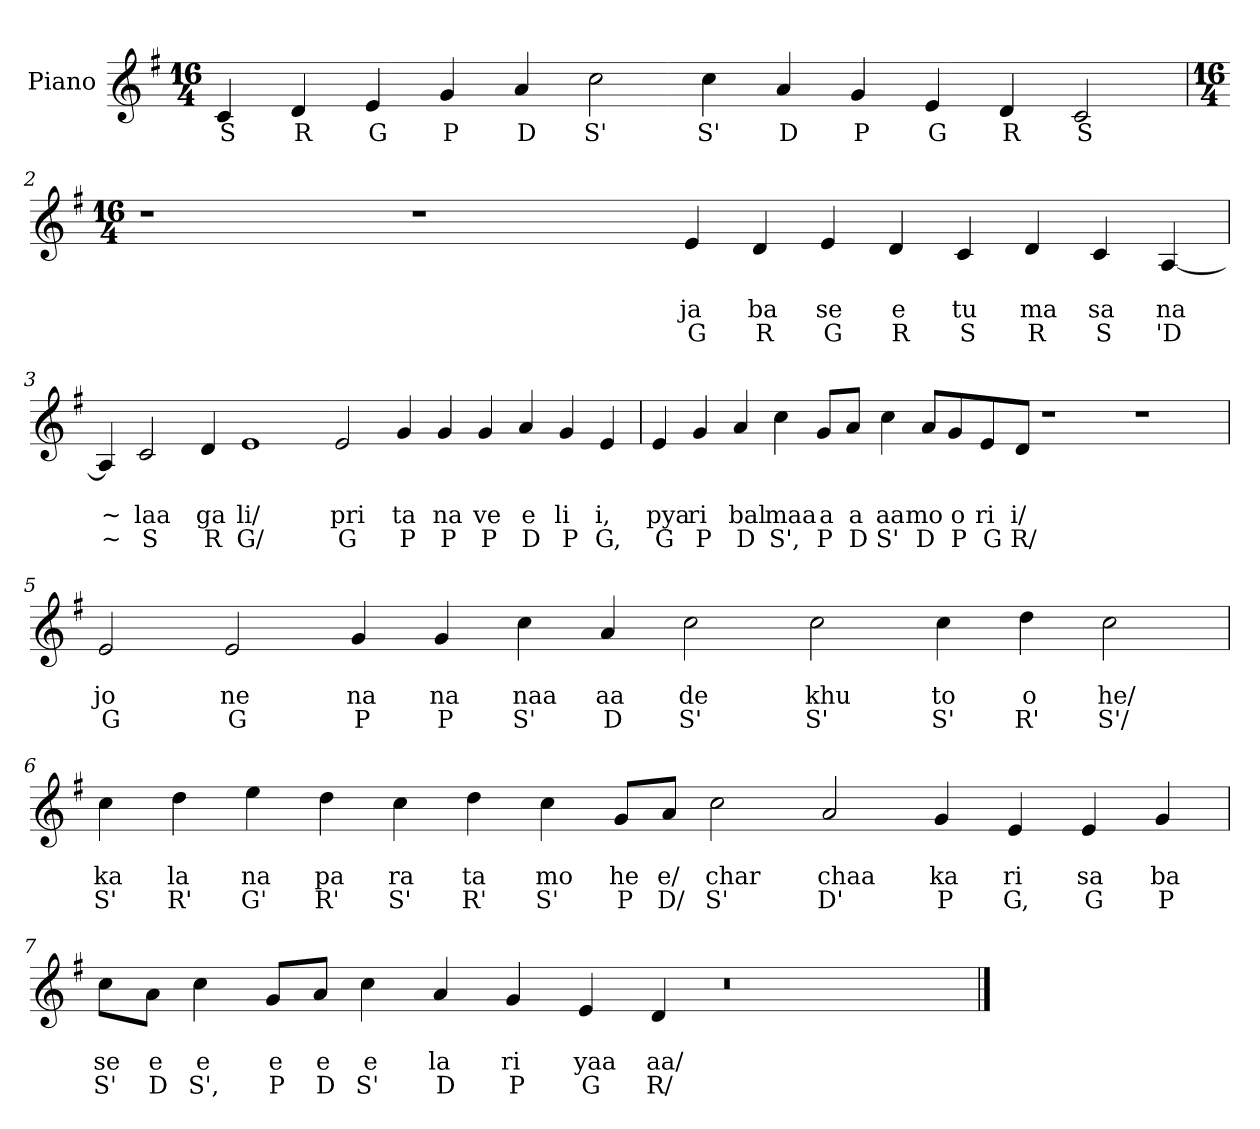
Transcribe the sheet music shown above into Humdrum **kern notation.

**kern	**text	**text	**text
*part1	*part1	*part1	*part1
*staff1	*staff1	*staff1	*staff1
*I"Piano	*	*	*
*I'Pno.	*	*	*
*clefG2	*	*	*
*k[f#]	*	*	*
*M16/4	*	*	*
=1	=1	=1	=1
!	!LO:LY:b	!	!
4c/	S	.	.
!	!LO:LY:b	!	!
4d/	R	.	.
!	!LO:LY:b	!	!
4e/	G	.	.
!	!LO:LY:b	!	!
4g/	P	.	.
!	!LO:LY:b	!	!
4a/	D	.	.
!	!LO:LY:b	!	!
2cc\	S'	.	.
!	!LO:LY:b	!	!
4cc\	S'	.	.
!	!LO:LY:b	!	!
4a/	D	.	.
!	!LO:LY:b	!	!
4g/	P	.	.
!	!LO:LY:b	!	!
4e/	G	.	.
!	!LO:LY:b	!	!
4d/	R	.	.
!	!LO:LY:b	!	!
2c/	S	.	.
!!LO:LB:g=z
=2	=2	=2	=2
*M16/4	*	*	*
*MM150	*	*	*
!LO:TX:a:B:t=Drut,	!	!	!
!LO:TX:a:B:t=+	!	!	!
*^	*	*	*
*	*^	*	*	*
*	*	*^	*	*	*
*	*	*	*^	*	*	*
*	*	*	*	*^	*	*	*
1r	4ryy	2ryy	2.ryy	1ryy	1.ryy	.	.	.
.	4%15ryy	.	.	.	.	.	.	.
.	.	2%7ryy	.	.	.	.	.	.
.	.	.	1ryy	.	.	.	.	.
1r	.	.	.	4ryy	.	.	.	.
.	.	.	.	1ryy	.	.	.	.
.	.	.	.	.	1ryy	.	.	.
.	.	.	1ryy	.	.	.	.	.
!	!	!	!	!	!	!	!LO:LY:b	!LO:LY:b
4e/	.	.	.	.	.	.	ja	G
!	!	!	!	!	!	!	!LO:LY:b	!LO:LY:b
4d/	.	.	.	1..ryy	.	.	ba	R
!	!	!	!	!	!	!	!LO:LY:b	!LO:LY:b
4e/	.	.	.	.	1.ryy	.	se	G
!	!	!	!	!	!	!	!LO:LY:b	!LO:LY:b
4d/	.	.	1ryy	.	.	.	e	R
!	!	!	!	!	!	!	!LO:LY:b	!LO:LY:b
4c/	.	.	.	.	.	.	tu	S
!	!	!	!	!	!	!	!LO:LY:b	!LO:LY:b
4d/	.	.	.	.	.	.	ma	R
!	!	!	!	!	!	!	!LO:LY:b	!LO:LY:b
4c/	.	.	.	.	.	.	sa	S
!	!	!	!	!	!	!	!LO:LY:b	!LO:LY:b
[4A/	.	.	4ryy	.	.	.	na	'D
!!LO:LB:g=z	!!	!!	!!	!!	!!
=3	=3	=3	=3	=3	=3	=3	=3	=3
!	!	!	!	!	!	!	!LO:LY:b	!LO:LY:b
*v	*v	*v	*v	*v	*v	*	*	*
4A/]	.	~	~
!	!	!LO:LY:b	!LO:LY:b
2c/	.	laa	S
!	!	!LO:LY:b	!LO:LY:b
4d/	.	ga	R
!	!	!LO:LY:b	!LO:LY:b
1e	.	li/	G/
!	!	!LO:LY:b	!LO:LY:b
2e/	.	pri	G
!	!	!LO:LY:b	!LO:LY:b
4g/	.	ta	P
!	!	!LO:LY:b	!LO:LY:b
4g/	.	na	P
!	!	!LO:LY:b	!LO:LY:b
4g/	.	ve	P
!	!	!LO:LY:b	!LO:LY:b
4a/	.	e	D
!	!	!LO:LY:b	!LO:LY:b
4g/	.	li	P
!	!	!LO:LY:b	!LO:LY:b
4e/	.	i,	G,
!!LO:LB:g=z
=4	=4	=4	=4
!	!	!LO:LY:b	!LO:LY:b
4e/	.	pya	G
!	!	!LO:LY:b	!LO:LY:b
4g/	.	ri	P
!	!	!LO:LY:b	!LO:LY:b
4a/	.	bal	D
!	!	!LO:LY:b	!LO:LY:b
4cc\	.	maa	S',
!	!	!LO:LY:b	!LO:LY:b
8g/L	.	a	P
!	!	!LO:LY:b	!LO:LY:b
8a/J	.	a	D
!	!	!LO:LY:b	!LO:LY:b
4cc\	.	aa	S'
!	!	!LO:LY:b	!LO:LY:b
8a/L	.	mo	D
!	!	!LO:LY:b	!LO:LY:b
8g/	.	o	P
!	!	!LO:LY:b	!LO:LY:b
8e/	.	ri	G
!	!	!LO:LY:b	!LO:LY:b
8d/J	.	i/	R/
1r	.	.	.
1r	.	.	.
!!LO:LB:g=z
=5	=5	=5	=5
!	!	!LO:LY:b	!LO:LY:b
2e/	.	jo	G
!	!	!LO:LY:b	!LO:LY:b
2e/	.	ne	G
!	!	!LO:LY:b	!LO:LY:b
4g/	.	na	P
!	!	!LO:LY:b	!LO:LY:b
4g/	.	na	P
!	!	!LO:LY:b	!LO:LY:b
4cc\	.	naa	S'
!	!	!LO:LY:b	!LO:LY:b
4a/	.	aa	D
!	!	!LO:LY:b	!LO:LY:b
2cc\	.	de	S'
!	!	!LO:LY:b	!LO:LY:b
2cc\	.	khu	S'
!	!	!LO:LY:b	!LO:LY:b
4cc\	.	to	S'
!	!	!LO:LY:b	!LO:LY:b
4dd\	.	o	R'
!	!	!LO:LY:b	!LO:LY:b
2cc\	.	he/	S'/
!!LO:LB:g=z
=6	=6	=6	=6
!	!	!LO:LY:b	!LO:LY:b
4cc\	.	ka	S'
!	!	!LO:LY:b	!LO:LY:b
4dd\	.	la	R'
!	!	!LO:LY:b	!LO:LY:b
4ee\	.	na	G'
!	!	!LO:LY:b	!LO:LY:b
4dd\	.	pa	R'
!	!	!LO:LY:b	!LO:LY:b
4cc\	.	ra	S'
!	!	!LO:LY:b	!LO:LY:b
4dd\	.	ta	R'
!	!	!LO:LY:b	!LO:LY:b
4cc\	.	mo	S'
!	!	!LO:LY:b	!LO:LY:b
8g/L	.	he	P
!	!	!LO:LY:b	!LO:LY:b
8a/J	.	e/	D/
!	!	!LO:LY:b	!LO:LY:b
2cc\	.	char	S'
!	!	!LO:LY:b	!LO:LY:b
2a/	.	chaa	D'
!	!	!LO:LY:b	!LO:LY:b
4g/	.	ka	P
!	!	!LO:LY:b	!LO:LY:b
4e/	.	ri	G,
!	!	!LO:LY:b	!LO:LY:b
4e/	.	sa	G
!	!	!LO:LY:b	!LO:LY:b
4g/	.	ba	P
!!LO:LB:g=z
=7	=7	=7	=7
!	!	!LO:LY:b	!LO:LY:b
8cc\L	.	se	S'
!	!	!LO:LY:b	!LO:LY:b
8a\J	.	e	D
!	!	!LO:LY:b	!LO:LY:b
4cc\	.	e	S',
!	!	!LO:LY:b	!LO:LY:b
8g/L	.	e	P
!	!	!LO:LY:b	!LO:LY:b
8a/J	.	e	D
!	!	!LO:LY:b	!LO:LY:b
4cc\	.	e	S'
!	!	!LO:LY:b	!LO:LY:b
4a/	.	la	D
!	!	!LO:LY:b	!LO:LY:b
4g/	.	ri	P
!	!	!LO:LY:b	!LO:LY:b
4e/	.	yaa	G
!	!	!LO:LY:b	!LO:LY:b
4d/	.	aa/	R/
0r	.	.	.
==	==	==	==
*-	*-	*-	*-
